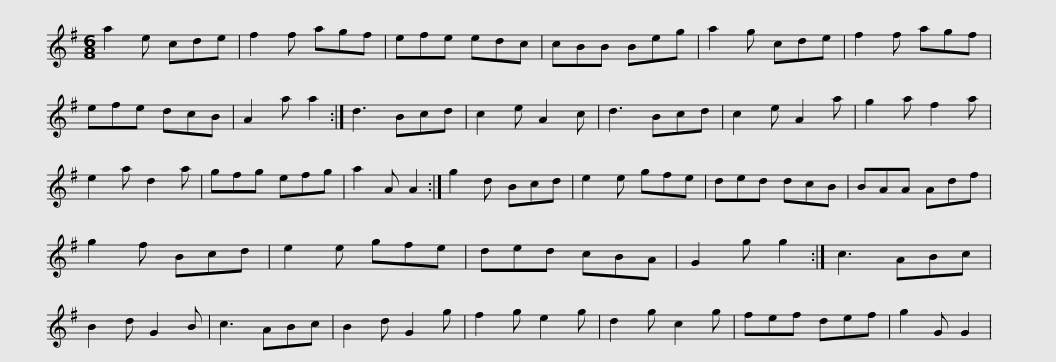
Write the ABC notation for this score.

X:1
L:1/8
M:6/8
I:linebreak $
K:G
V:1 treble
V:1
 a2 e cde | f2 f agf | efe edc | cBB Beg | a2 g cde | %5
 f2 f agf | efe dcB | A2 a a2 :|$ d3 Bcd | c2 e A2 c | %10
 d3 Bcd | c2 e A2 a | g2 a f2 a | e2 a d2 a | gfg efg | %15
 a2 A A2 :| g2 d Bcd |$ e2 e gfe | ded dcB | BAA Adf | %20
 g2 f Bcd | e2 e gfe | ded cBA | G2 g g2 :| c3 ABc | %25
 B2 d G2 B |$ c3 ABc | B2 d G2 g | f2 g e2 g | d2 g c2 g | %30
 fef def | g2 G G2 | %32
